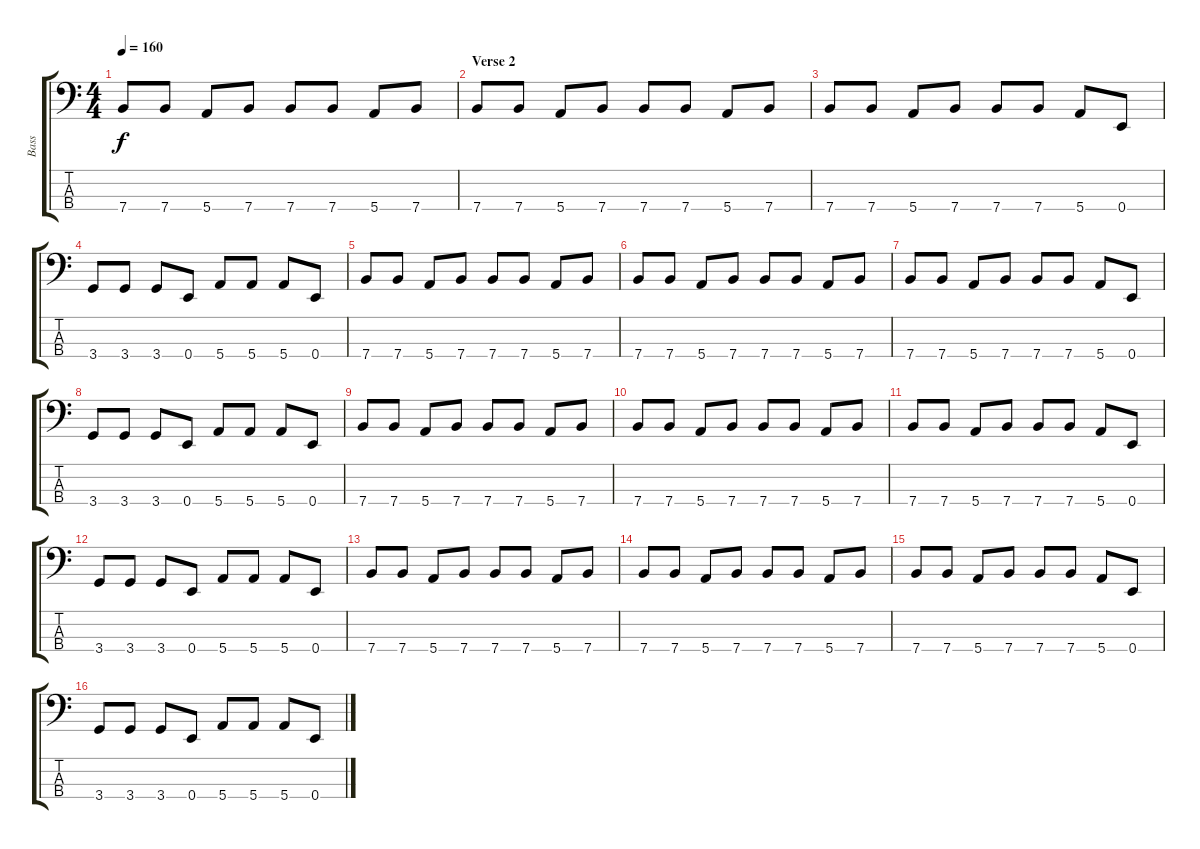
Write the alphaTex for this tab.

\track ("Bass" "Bass") {instrument electricbasspick}
\staff {score tabs}
\tuning (G2 D2 A1 E1) {hide}
\ts (4 4)
\tempo 160
\clef f4
\ks c
7.4.8{dy f} 7.4.8 5.4.8 7.4.8 7.4.8 7.4.8 5.4.8 7.4.8 |
\section ("" "Verse 2")
7.4.8 7.4.8 5.4.8 7.4.8 7.4.8 7.4.8 5.4.8 7.4.8 |
7.4.8 7.4.8 5.4.8 7.4.8 7.4.8 7.4.8 5.4.8 0.4.8 |
3.4.8 3.4.8 3.4.8 0.4.8 5.4.8 5.4.8 5.4.8 0.4.8 |
7.4.8 7.4.8 5.4.8 7.4.8 7.4.8 7.4.8 5.4.8 7.4.8 |
7.4.8 7.4.8 5.4.8 7.4.8 7.4.8 7.4.8 5.4.8 7.4.8 |
7.4.8 7.4.8 5.4.8 7.4.8 7.4.8 7.4.8 5.4.8 0.4.8 |
3.4.8 3.4.8 3.4.8 0.4.8 5.4.8 5.4.8 5.4.8 0.4.8 |
7.4.8 7.4.8 5.4.8 7.4.8 7.4.8 7.4.8 5.4.8 7.4.8 |
7.4.8 7.4.8 5.4.8 7.4.8 7.4.8 7.4.8 5.4.8 7.4.8 |
7.4.8 7.4.8 5.4.8 7.4.8 7.4.8 7.4.8 5.4.8 0.4.8 |
3.4.8 3.4.8 3.4.8 0.4.8 5.4.8 5.4.8 5.4.8 0.4.8 |
7.4.8 7.4.8 5.4.8 7.4.8 7.4.8 7.4.8 5.4.8 7.4.8 |
7.4.8 7.4.8 5.4.8 7.4.8 7.4.8 7.4.8 5.4.8 7.4.8 |
7.4.8 7.4.8 5.4.8 7.4.8 7.4.8 7.4.8 5.4.8 0.4.8 |
3.4.8 3.4.8 3.4.8 0.4.8 5.4.8 5.4.8 5.4.8 0.4.8
